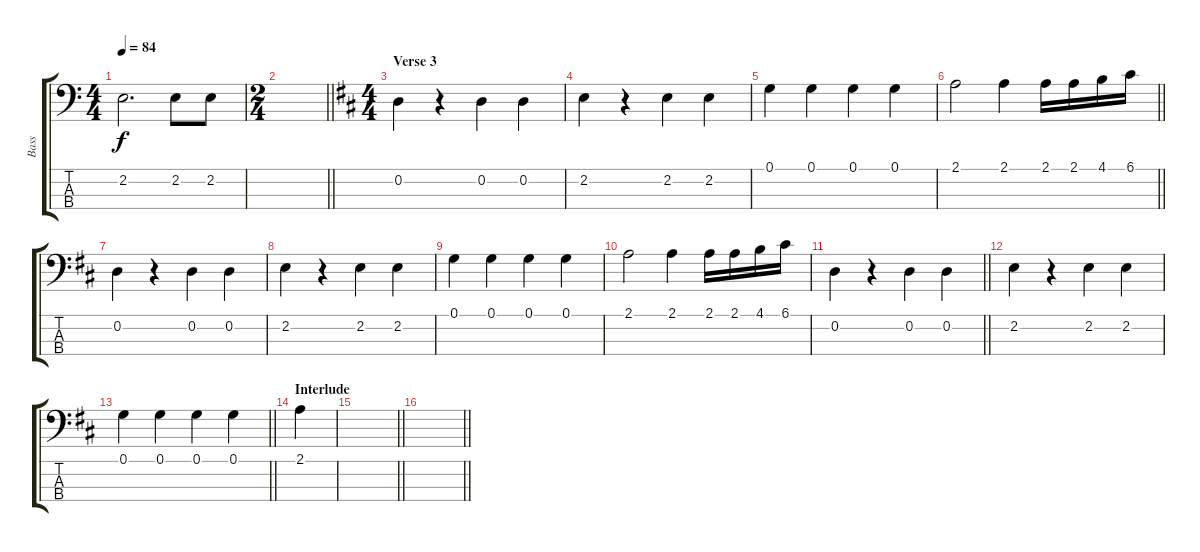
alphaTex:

\track ("Bass" "Bass") {instrument electricbassfinger}
\staff {score tabs}
\tuning (G2 D2 A1 E1) {hide}
\ts (4 4)
\tempo 84
\clef f4
\ks c
2.2.2{d dy f} 2.2.8 2.2.8 |
\ts (2 4)
\barLineRight lightlight
|
\ts (4 4)
\section ("" "Verse 3")
\ks d
0.2.4 r.4 0.2.4 0.2.4 |
2.2.4 r.4 2.2.4 2.2.4 |
0.1.4 0.1.4 0.1.4 0.1.4 |
\barLineRight lightlight
2.1.2 2.1.4 2.1.16 2.1.16 4.1.16 6.1.16 |
0.2.4 r.4 0.2.4 0.2.4 |
2.2.4 r.4 2.2.4 2.2.4 |
0.1.4 0.1.4 0.1.4 0.1.4 |
2.1.2 2.1.4 2.1.16 2.1.16 4.1.16 6.1.16 |
\barLineRight lightlight
0.2.4 r.4 0.2.4 0.2.4 |
2.2.4 r.4 2.2.4 2.2.4 |
\barLineRight lightlight
0.1.4 0.1.4 0.1.4 0.1.4 |
\section ("" "Interlude")
2.1.4 |
\barLineRight lightlight
|
\barLineRight lightlight
